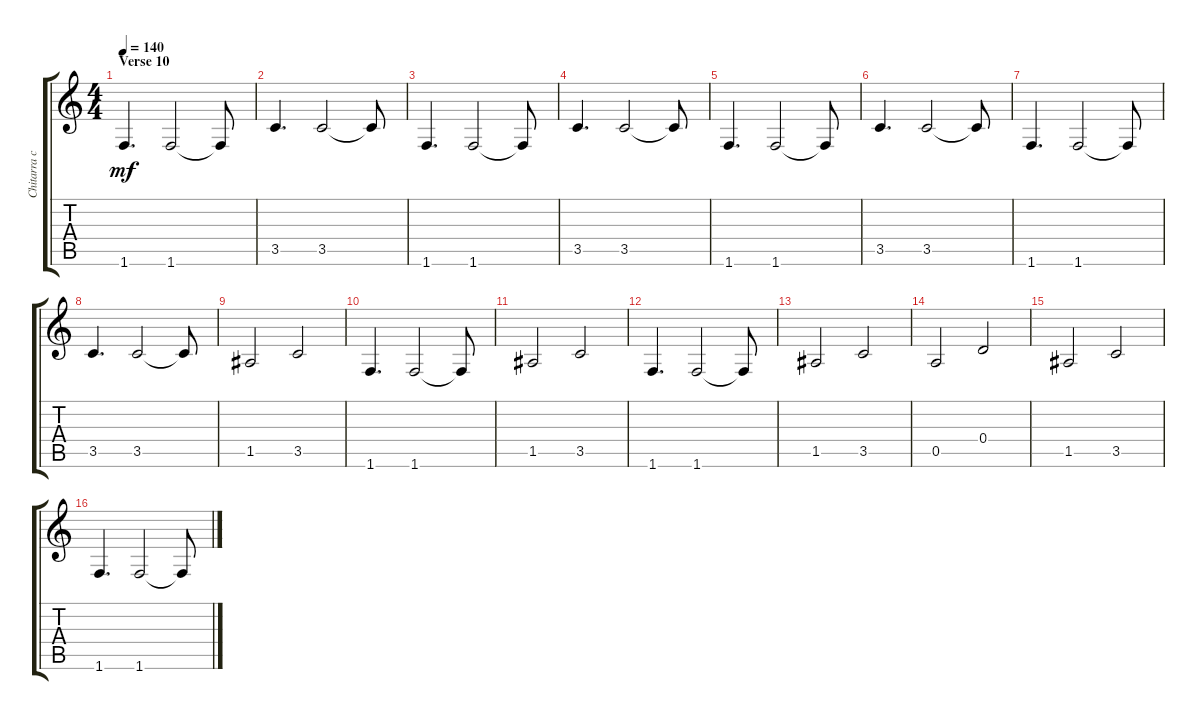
\track ("Chitarra classica 1" "Chitarra c") {instrument acousticguitarnylon}
\staff {score tabs}
\tuning (E4 B3 G3 D3 A2 E2) {hide}
\ts (4 4)
\section ("" "Verse 10")
\tempo 140
\clef g2
\ks c
1.6.4{d dy mf} 1.6.2 1.6{t}.8 |
3.5.4{d} 3.5.2 3.5{t}.8 |
1.6.4{d} 1.6.2 1.6{t}.8 |
3.5.4{d} 3.5.2 3.5{t}.8 |
1.6.4{d} 1.6.2 1.6{t}.8 |
3.5.4{d} 3.5.2 3.5{t}.8 |
1.6.4{d} 1.6.2 1.6{t}.8 |
3.5.4{d} 3.5.2 3.5{t}.8 |
1.5.2 3.5.2 |
1.6.4{d} 1.6.2 1.6{t}.8 |
1.5.2 3.5.2 |
1.6.4{d} 1.6.2 1.6{t}.8 |
1.5.2 3.5.2 |
0.5.2 0.4.2 |
1.5.2 3.5.2 |
1.6.4{d} 1.6.2 1.6{t}.8
